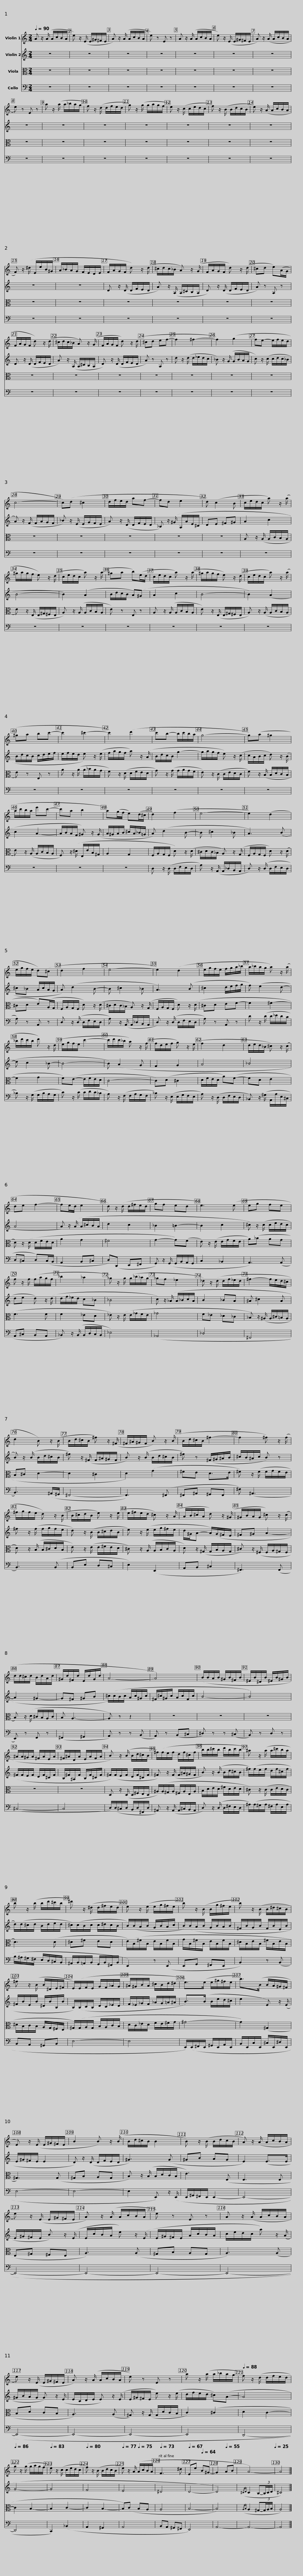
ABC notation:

X:1
%%score 1 2 3 4
L:1/8
Q:1/4=90
M:2/4
I:linebreak $
K:C
V:1 treble
V:2 treble
V:3 alto
V:4 bass
V:1
 A z/ (A/ A/c/B/A/ | e) z/ (E/ E/^G/^F/E/ | A) z/ (A/ A/c/B/A/ | e) z E z | A z/ (A/ A/c/B/A/ |$ %5
 e) z/ (E/ E/^G/^F/E/ | A) z/ (A/ A/c/B/A/ | e) z E z | a z/ (a/ a/_b/a/g/ | f) z/ (d/ d/f/e/d/ | %10
 g) z/ (g/ g/a/g/f/ |$ e) z/ (c/ c/e/d/c/ | f) z/ (B/ B/d/c/B/ | e) z/ (A/ A/c/B/A/ | F) z/ (^d/ E/e/B/^G/ | %15
 A/_B/A/G/ F/E/D/E/ | F/A/G/F/ d) z/ (d/ |$ ^c/d/c/_B/ A) z/ (G/ | F/A/G/F/ d) z/ (d/ | ^cd e)(A/G/ | %20
 F/A/G/F/ d) z/ (d/ | ^c/d/c/_B/ A) z/ (G/ |$ F/A/G/F/ d) z/ (d/ | ^cd ef- | f2 ^f2- | %25
 f2) (g2 | fe- e/f/e/d/ | c4- |$ c)(d ^c2 | d/f/e/d/ af- | %30
 fd e2 | d) (c2 B | c/e/d/c/ a) z/ (a/ |$ ^g/a/g/f/ e) z/ (d/ | c/e/d/c/ a) z/ (a/ | %35
 ^ga b)(e/d/ | c/e/d/c/ a) z/ (a/ | ^g/a/g/f/ e) z/ (d/ |$ c/e/d/c/ a) z/ (a/ | ^ga bc'- | %40
 c'2 ^c'2- | c'2) (d'2 | c'b- b/c'/b/a/ |$ g4- | g)(a ^g2 | %45
 a/c'/b/a/ e'c'- | c'a b2 |$ a)(g/f/ e)(d/^c/ | d2) (f2 | e4- | %50
 e2) (d2 | e/g/f/e/ d)(^c |$ d2 f2 | e4- | e2) (d2 | %55
 e/g/f/e/ f/g/a/_b/ | a/_b/a/g/ a) z/ (a/ |$ _b/d'/c'/b/ d') z/ (d/ | e/g/f/e/ c'2- | c'/d'/c'/_b/ a) z/ (f/ | %60
 f/d/e/f/ g) z/ (e/ | f2 d2 |$ d/e/d/_B/ ^c) z/ (c/ | de f2- | fe/d/ e2 | %65
 d) z/ (d/ d/^f/e/d/ | gf ed |$ e3) (e | eg fe | f) z/ f/ (f/a/g/f/ | %70
 _b2 _a2 | _g) z/ g/ (g/_b/_a/g/ |$ _gf _e2 | _d) z/ (d/ d/f/_e/d/ | ^f2- f/e/d/^c/ | %75
 d2 B) z/ (B/ |$ B/d/^c/B/ ^f) z/ (^F/ | ^F/^A/^G/F/ B) z/ (B/ | B/d/^c/B/ ^f2- | f2 ^f) z/ (f/ |$ %80
 ^f/g/f/e/ d) z/ (B/ | B/^c/d/B/ e) z/ (e/ | e/^f/e/d/ ^c) z/ (A/ | A/B/^c/A/ d) z/ (^G/ |$ ^G/B/A/G/ ^c) z/ (c/ | %85
 d/d/^c/d/ B/d/A/d/ | ^G/d/^F/d/ E/d/G/d/ | A4- | A4) |$ (B/B/A/B/ ^G/B/^F/B/ | %90
 ^E/B/^D/B/ ^E/B/^G/B/ | ^A/A/^G/A/ ^F/A/E/A/ | ^F/^A/D/A/ E/A/F/A/ |$ B) z/ (B/ B/d/^c/B/ | ^f/)(f/e/f/ d/f/^c/f/ | %95
 b/b/^c'/b/ d'/b/c'/b/ | ^a) z/ (a/ a/^c'/b/a/ |$ b) z/ (b/ b/d'/^c'/b/ | ^d') z/ (^d/ d/^f/e/d/ | e) z/ (e/ e/g/^f/e/ | %100
 b) z/ (B/ B/g/^f/e/ |$ b) z/ (B/ B/^d/^c/B/ | ^f) z/ (B/ B/^D/E/^F/ | E/)(E/F/E/ G/F/_A/G/ | ^A/^G/B/A/ ^c/B/d/^d/ |$ %105
 e>)(e e/^g/^f/e/ | b>)(B B/A/^G/^F/ | E) z/ (E/ E/^G/^F/E/ | B2 B) z/ (B/ |$ B/d/^c/B/ B2 | %110
 B) z/ (B/ B/d/c/B/ | A) z/ (A/ A/c/B/A/ | e) z/ (E/ E/^G/^F/E/ |$ A) z/ (A/ A/c/B/A/ | e) z E z | %115
 A z/ (A/ A/c/B/A/ | e) z/ (E/ E/^G/^F/E/ | A) z/ (A/ A/c/B/A/ |$ e) z E z | a z/ (a/ a/_b/a/g/ | %120
[Q:1/4=88] f) z/ (d/ d/f/e/d/ |[Q:1/4=86] g) z/ (g/ g/a/g/f/ |[Q:1/4=83] e) z/ (c/ c/e/d/c/ |$[Q:1/4=80] f) z/ (B/ B/d/c/B/ |[Q:1/4=77] e) z/ (A/[Q:1/4=75] A/c/B/A/ | %125
[Q:1/4=73] F3 ^d[Q:1/4=70] |[Q:1/4=67] Ee[Q:1/4=64] B^G- |[Q:1/4=60] G2[Q:1/4=55] AB |[Q:1/4=50] A4-)[Q:1/4=40][Q:1/4=35][Q:1/4=30][Q:1/4=25] | A4 |] %130
V:2
 z4 | z4 | z4 | z4 | z4 |$ %5
 z4 | z4 | z4 | z4 | z4 | %10
 z4 |$ z4 | z4 | z4 | z4 | %15
 z4 | D z/ (D/ D/F/E/D/ |$ A) z/ (A,/ A,/^C/B,/A,/ | D) z/ (D/ D/F/E/D/ | A) z A, z | %20
 D z/ (D/ D/F/E/D/ | A) z/ (A,/ A,/^C/B,/A,/ |$ D) z/ (D/ D/F/E/D/ | A) z A, z | d z/ (d/ d/_e/d/c/ | %25
 _B) z/ (G/ G/B/A/G/ | c) z/ (c/ c/d/c/_B/ | A) z/ (F/ F/A/G/F/ |$ _B) z/ (E/ E/G/F/E/ | A) z/ (D/ D/F/E/D/ | %30
 _B,) z/ (^G/ A,/A/E/^C/ | DE ^F^G | A2 c2 |$ B4- | B2) (A2 | %35
 B/d/c/B/ A)(^G | A2 c2 | B4- |$ B2) (A2 | B/d/c/B/ c/d/e/f/ | %40
 e/f/e/d/ e) z/ (e/ | f/a/g/f/ a) z/ (A/ | B/d/c/B/ g2- |$ g/a/g/f/ e) z/ (c/ | c/A/B/c/ d) z/ (B/ | %45
 c2 A2- | A/B/A/F/ ^G) z/ (G/ |$ A/^G/A/B/ ^c/A/_B/=G/ | A) (d2 B- | B ^c2 _B | %50
 A3) (B | ^c_B A/c/A/G/ |$ A) (d2 B- | B ^c2 _B | A3) (B | %55
 ^c2 d/e/f/g/ | f) (e2 d- |$ d c2 _B- | B4- | B) (A2 G | %60
 F2 G2 | A4 |$ _B4 | A4 | A) z/ (A/ A/^c/B/A/ | %65
 d2 c2 | _B2 =B2- |$ B2 c2 | ^c) z/ (c/ c/e/d/c/ | de d) z/ (d/ | %70
 d/f/_e/d/ c_B | _B4 |$ c) z/ (_A/ A/_B/c/A/ | B2 _BA | ^A ^c2 A | %75
 B) z/ (B/ B/d/^c/B/ |$ ^f) z/ (^F/ F/^A/^G/F/ | B) z/ (B/ B/d/^c/B/ | ^f) z (^F/^G/^A/B/ | ^c/B/^A/c/ B) z |$ %80
 ^f z/ (f/ f/g/f/e/ | d) z/ (B/ B/^c/d/B/ | e) z/ (e/ e/g/^f/e/ | d/^G/A- A/)(G/^F/E/ |$ ^F^G A2- | %85
 A2 ^G2- | G^F ^GB | ^c/)(c/B/c/ A/c/^G/c/ | ^F/^c/^G/c/ A/c/F/c/ |$ B4- | %90
 B4) | (^F/F/E/F/ D/F/^C/F/ | B,/^F/^A,/F/ B,/F/^C/F/ |$ ^F/)(F/E/F/ D/F/^C/F/ | ^F) z/ (F/ F/^A/^G/F/ | %95
 B) z/ (B/ B/d/^c/B/ | ^f/)(f/e/f/ d/f/^c/f/ |$ d/)(d/^c/d/ B/d/e/d/ | ^c/)(c/B/c/ c/^d/c/B/ | B/)(B/A/B/ G/B/A/c/ | %100
 B/)(B/A/B/ G/B/A/B/ |$ ^F/B/G/B/ F/B/E/B/ | ^F/B/E/B/ ^D/B/B,/B/ | B,/)(B,/C/B,/ D/C/_E/D/ | F/_E/_G/F/ _A/G/=A/^A/ |$ %105
 B>)(B B/e/d/^c/ | e2 E) z/ (E/ | E/^G/^F/E/ E2 | D) z/ (D/ D/F/E/D/ |$ ^G3) (G | %110
 ^GB AG | E2) (E>E | E/^G/^F/E/ B) z/ (E/ |$ E/c/B/A/ e) z/ (E/ | E/^G/^F/E/ A/c/B/A/ | %115
 c/e/d/c/ a) z/ (A/ | ^G/B/A/G/ G) z/ (E/ | E/C/D/E/ E) z/ (E/ |$ E/^G/^F/E/ e) z/ (e/ | d/f/e/d/ ^c)(A- | %120
 A4 | G4- | G4 |$ F4 | E4 | %125
 ^D4 | D4- | D4) |({/^CD} C2 B,-(3B,/C/D/ | ^C4) |] %130
V:3
 z4 | z4 | z4 | z4 | z4 |$ %5
 z4 | z4 | z4 | z4 | z4 | %10
 z4 |$ z4 | z4 | z4 | z4 | %15
 z4 | z4 |$ z4 | z4 | z4 | %20
 z4 | z4 |$ z4 | z4 | z4 | %25
 z4 | z4 | z4 |$ z4 | z4 | %30
 z4 | z4 | A, z/ (A,/ A,/C/B,/A,/ |$ E) z/ (E,/ E,/^G,/^F,/E,/ | A,) z/ (A,/ A,/C/B,/A,/ | %35
 E) z E, z | A, z/ (A,/ A,/C/B,/A,/ | E) z/ (E,/ E,/^G,/^F,/E,/ |$ A,) z/ (A,/ A,/C/B,/A,/ | E) z E, z | %40
 A z/ (A/ A/_B/A/G/ | F) z/ (D/ D/F/E/D/ | G) z/ (G/ G/A/G/F/ |$ E) z/ (C/ C/E/D/C/ | F) z/ (B,/ B,/D/C/B,/ | %45
 E) z/ (A,/ A,/C/B,/A,/ | F,) z/ (^D/ E,/E/B,/^G,/ |$ A,2 G,2 | F,/A,/G,/F,/ D) z/ (D/ | ^C/D/C/_B,/ A,) z/ (G,/ | %50
 F,/A,/G,/F,/ D) z/ (D/ | ^CD E)(A,/G,/ |$ F,/A,/G,/F,/ D) z/ (D/ | ^C/D/C/_B,/ A,) z/ (G,/ | F,/A,/G,/F,/ D) z/ (D/ | %55
 ^CD EF- | F2 ^F2- |$ F2 G2 | F)(E- E/F/E/D/ | C4- | %60
 C)(D ^C2 | D/F/E/D/ A)(F- |$ FD E2 | D) z/ (D/ D/F/E/D/ | A2 G2 | %65
 ^F4 | G2- G)(F |$ E) z/ (E/ E/G/F/E/ | A)(_B AG | F3 F | %70
 F2 _ED | _E) z/ (E/ E/_G/F/E/ |$ _G4 | F_E _D_C | _B,) z/ (^A,/ A,/^C/=B,/A,/ | %75
 B,^C D2- |$ D2 ^C2 | D2) (G2 | ^FE D>E | ^F) z/ (F/ F/G/F/E/ |$ %80
 D) z/ (B,/ B,/^C/D/B,/ | E) z/ (E/ E/^F/E/D/ | ^C) z/ (A,/ A,/B,/C/A,/ | D) z/ (^G,/ G,/B,/A,/G,/ |$ ^C) z/ (^F,/ F,/A,/^G,/F,/ | %85
 B,) z/ (D/ ^C/B,/A,/C/ | B, A,3- | A,) z z2 | z4 |$ z4 | %90
 z4 | z4 | z4 |$ D, z/ (D,/ D,/^F,/E,/D,/ | ^A,/)(A,/^G,/A,/ ^F,/A,/E,/A,/ | %95
 B,/D/E/D/ ^F/D/E/D/ | ^C) z/ (C/ C/E/D/C/ |$ D3) (D | ^D^F ED | E/)(B,/^F/B,/ E/B,/F/B,/ | %100
 G/B,/^F/B,/ E/B,/F/B,/ |$ ^D/B,/E/B,/ ^F/B,/E/B,/ | ^D/B,/C/B,/ A,/G,/^F,/E,/ | ^G,/)(G,/A,/G,/ B,/A,/C/B,/ | D/C/_E/D/ F/E/^F/G/ |$ %105
 ^G4- | G2) (^G,2 | ^G,3) (G, | ^G,B, A,G, |$ B,) z/ (B,/ B,/D/C/B,/ | %110
 E3) (E, | E,3 E, | E,^G, ^F,E, |$ A,3) (A, | ^G,B, A,G, | %115
 A,3) (A, | B,D CB, | A,3) (A, |$ ^G,) z/ (G,/ G,/D/C/B,/ | C2) (^C2 | %120
 D2 C2- | C2 B,2- | B,2 C2- |$ C2 B,2- | B,)(C B,A, | %125
 A,4 | B,4- | B,4) |({/A,B,} A,2 ^G,-(3G,/A,/B,/ | A,4) |] %130
V:4
 z4 | z4 | z4 | z4 | z4 |$ %5
 z4 | z4 | z4 | z4 | z4 | %10
 z4 |$ z4 | z4 | z4 | z4 | %15
 z4 | z4 |$ z4 | z4 | z4 | %20
 z4 | z4 |$ z4 | z4 | z4 | %25
 z4 | z4 | z4 |$ z4 | z4 | %30
 z4 | z4 | z4 |$ z4 | z4 | %35
 z4 | z4 | z4 |$ z4 | z4 | %40
 z4 | z4 | z4 |$ z4 | z4 | %45
 z4 | z4 |$ z4 | D, z/ (D,/ D,/F,/E,/D,/ | A,) z/ (A,,/ A,,/_D,/B,,/A,,/ | %50
 D,) z/ (D,/ D,/F,/E,/D,/ | A,) z A,, z |$ D, z/ (D,/ D,/F,/E,/D,/ | A,) z/ (A,,/ A,,/_D,/B,,/A,,/ | D,) z/ (D,/ D,/F,/E,/D,/ | %55
 A,) z A,, z | D z/ (D/ D/_E/D/C/ |$ _B,) z/ (G,/ G,/B,/A,/G,/ | C) z/ (C/ C/D/C/_B,/ | A,) z/ (F,/ F,/A,/G,/F,/ | %60
 _B,) z/ (E,/ E,/G,/F,/E,/ | A,) z/ (D,/ D,/F,/E,/D,/ |$ _B,,) z/ (^G,/ A,,/A,/E,/^C,/ | D,^C, D,)(C,/B,,/ | A,,2 B,,^C, | %65
 D,)(D,, E,,^F,, | G,,) z/ (G,,/ G,,/B,,/A,,/G,,/ |$ C,2 _B,,2 | A,,3) (A,, | A,,^C, B,,A,, | %70
 _B,,) z/ (B,,/ B,,/D,/C,/B,,/ | _E,4) |$ (_A,,4 | _D,4 | ^F,,4 | %75
 B,,3) (^A,,/^G,,/ |$ ^F,,4- | F,,3) (^F,, | ^F,,^A,, ^G,,F,, | ^F,) (^A,,3 |$ %80
 B,,3) (B,, | B,,E, D,^C, | E,2) (E,,2 | A,,B,, ^C,2 |$ ^F,,3) (F,, | %85
 E,,) z F,, z | (^F,,2 ^G,,2 | A,,) z z (B,, | A,,) z (B,,^C, |$ ^D,) z z (^C, | %90
 B,,) z D, z | (^C,4- | C,4 |$ D,/)(D,/^C,/D,/ B,,/D,/^F,,/D,/ | ^A,,) z/ (A,,/ A,,/^C,/B,,/A,,/ | %95
 D,) z/ (D,/ D,/^F,/E,/D,/ | ^A,/)(A,/^G,/A,/ ^F,/A,/E,/A,/ |$ B,/^A,/^G,/^F,/ E,/D,/^C,/B,,/ | ^A,,/B,,/=A,,/B,,/ G,,/B,,/^F,,/B,,/ | E,,2) z (E,, | %100
 E,,G,, ^F,,E,, |$ B,,2) z (B,, | B,,A,, ^G,,B,, | E,4- | E,4 |$ %105
 E,,/)(E,,/^F,,/E,,/ ^G,,/E,,/A,,/E,,/ | B,,/E,,/C,/E,,/ ^C,/E,,/^D,/E,,/ | E,4- | E,4- |$ E,2 E,,) z/ (E,,/ | %110
 E,,/^G,,/^F,,/E,,/ E,,2- | E,,4- | E,,4- |$ E,,4- | E,,4- | %115
 E,,4- | E,,4- | E,,4- |$ E,,4- | E,,4 | %120
 D,,4- | D,,4 | C,,2) (_B,,2 |$ A,,2 ^G,,2 | A,,4 | %125
 B,,A,, ^G,,^F,, | E,,4) | A,,4- | A,,4- | A,,4 |] %130
